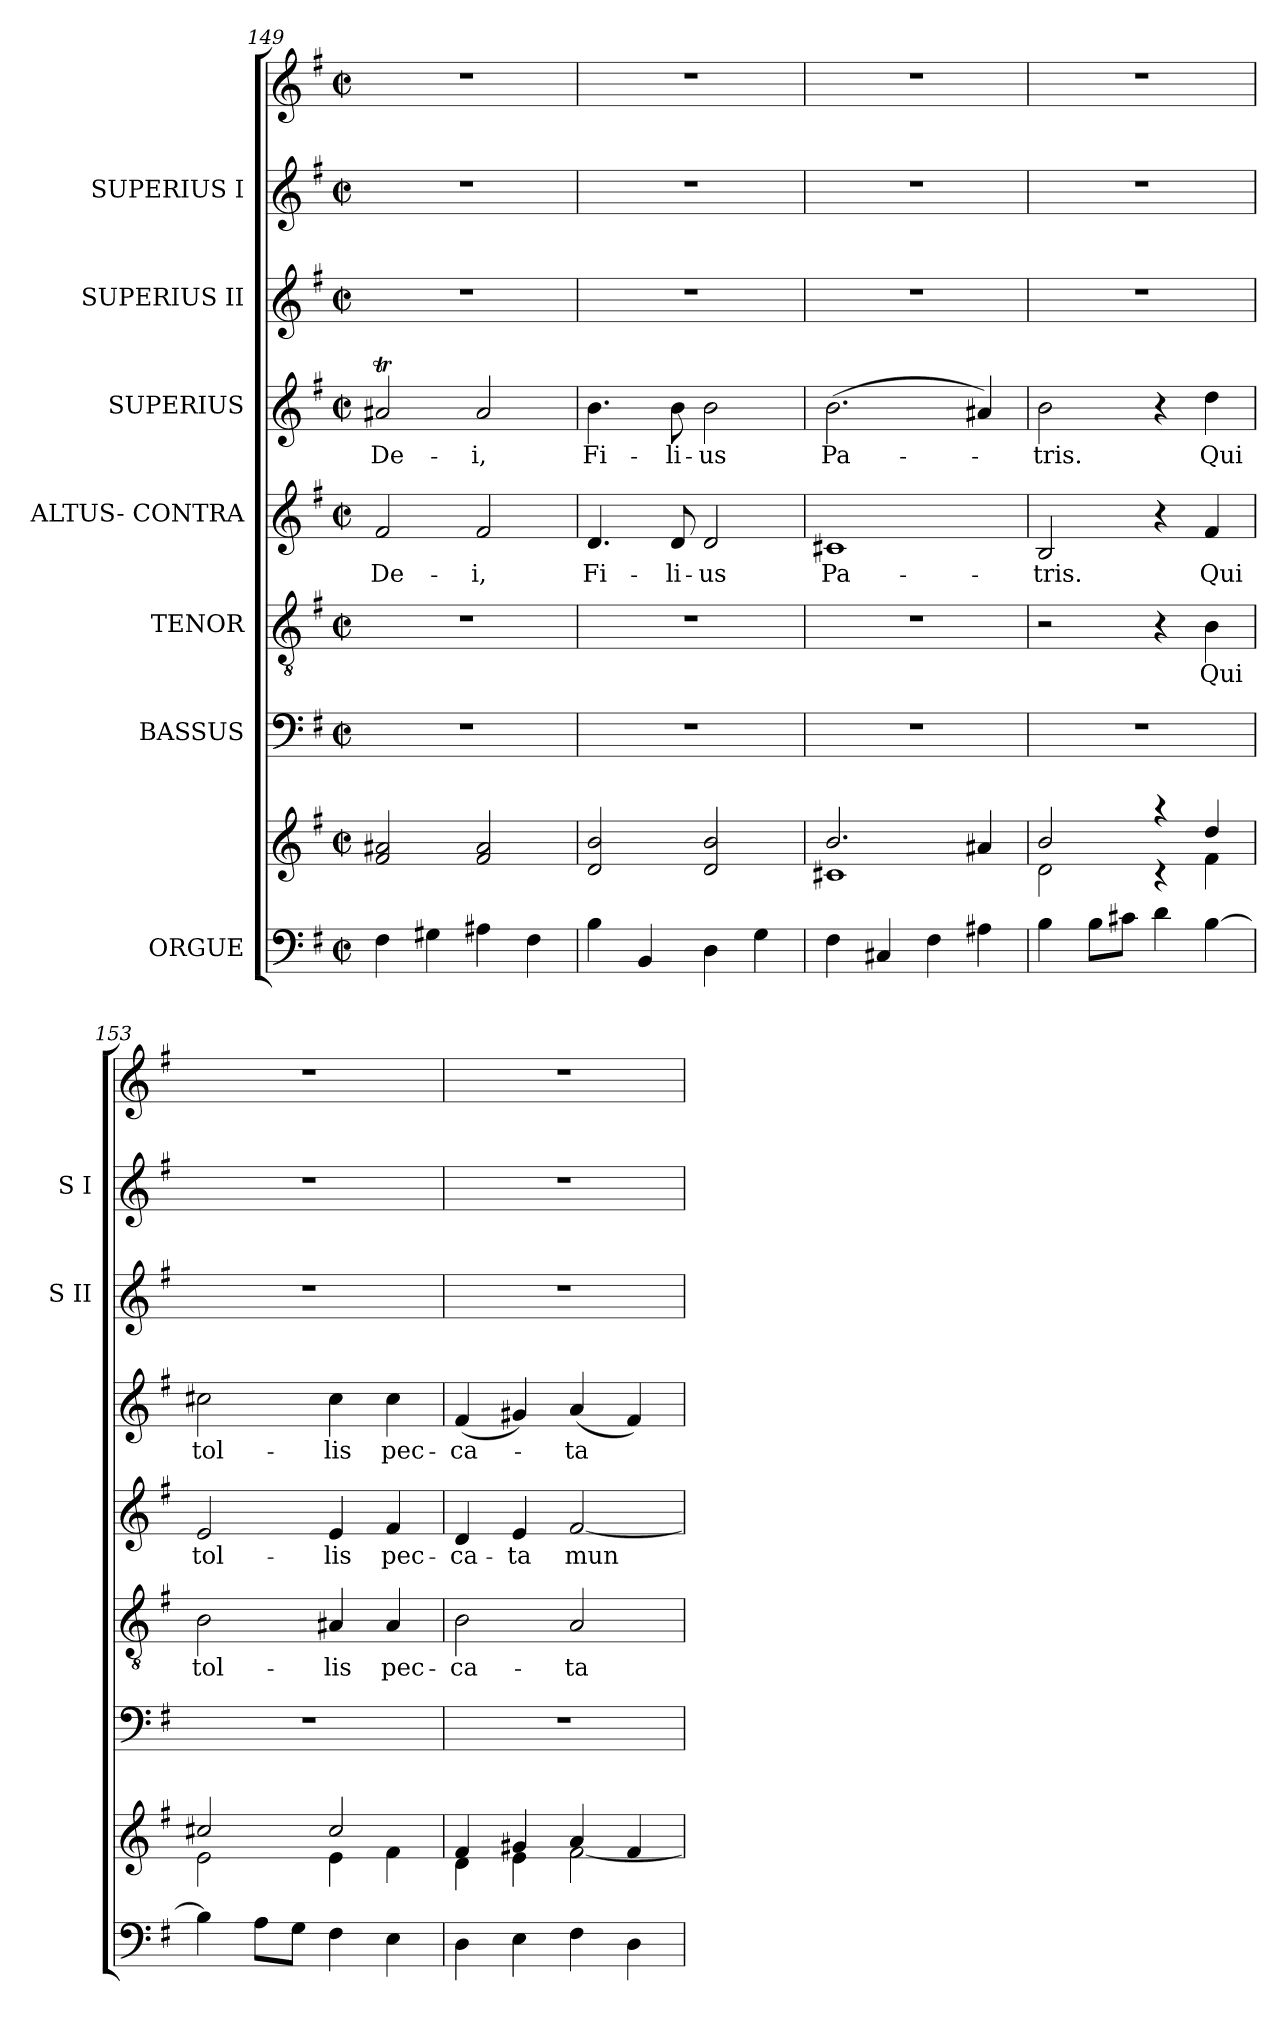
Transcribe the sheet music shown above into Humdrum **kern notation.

**kern	**kern	**kern	**kern	**text	**kern	**text	**kern	**text	**kern	**kern	**kern
*part8	*part8	*part7	*part6	*part6	*part5	*part5	*part4	*part4	*part3	*part2	*part1
*staff9	*staff8	*staff7	*staff6	*staff6	*staff5	*staff5	*staff4	*staff4	*staff3	*staff2	*staff1
*I"ORGUE	*	*I"BASSUS	*I"TENOR	*	*I"ALTUS- CONTRA	*	*I"SUPERIUS	*	*I"SUPERIUS II	*I"SUPERIUS I	*
*	*	*	*	*	*	*	*	*	*I'S II	*I'S I	*
!!LO:PB:g=z
*clefF4	*clefG2	*clefF4	*clefGv2	*	*clefG2	*	*clefG2	*	*clefG2	*clefG2	*clefG2
*k[f#]	*k[f#]	*k[f#]	*k[f#]	*	*k[f#]	*	*k[f#]	*	*k[f#]	*k[f#]	*k[f#]
*e:	*e:	*e:	*e:	*	*e:	*	*e:	*	*e:	*e:	*e:
*M2/2	*M2/2	*M2/2	*M2/2	*	*M2/2	*	*M2/2	*	*M2/2	*M2/2	*M2/2
*met(c|)	*met(c|)	*met(c|)	*met(c|)	*	*met(c|)	*	*met(c|)	*	*met(c|)	*met(c|)	*met(c|)
=149	=149	=149	=149	=149	=149	=149	=149	=149	=149	=149	=149
!	!	!	!	!	!	!LO:LY:b	!	!LO:LY:b	!	!	!
4F#\	2f#/ 2a#X/	1r	1r	.	2f#/	De-	2a#Xt/	De-	1r	1r	1r
4G#X\	.	.	.	.	.	.	.	.	.	.	.
!	!	!	!	!	!	!LO:LY:b	!	!LO:LY:b	!	!	!
4A#X\	2f#/ 2a#/	.	.	.	2f#/	-i,	2a#/	-i,	.	.	.
4F#\	.	.	.	.	.	.	.	.	.	.	.
=150	=150	=150	=150	=150	=150	=150	=150	=150	=150	=150	=150
!	!	!	!	!	!	!LO:LY:b	!	!LO:LY:b	!	!	!
4B\	2d/ 2b/	1r	1r	.	4.d/	Fi-	4.b\	Fi-	1r	1r	1r
4BB/	.	.	.	.	.	.	.	.	.	.	.
!	!	!	!	!	!	!LO:LY:b	!	!LO:LY:b	!	!	!
.	.	.	.	.	8d/	-li-	8b\	-li-	.	.	.
!	!	!	!	!	!	!LO:LY:b	!	!LO:LY:b	!	!	!
4D\	2d/ 2b/	.	.	.	2d/	-us	2b\	-us	.	.	.
4G\	.	.	.	.	.	.	.	.	.	.	.
=151	=151	=151	=151	=151	=151	=151	=151	=151	=151	=151	=151
*	*^	*	*	*	*	*	*	*	*	*	*
!	!	!	!	!	!	!	!LO:LY:b	!	!LO:LY:b	!	!	!
4F#\	2.b/	1c#X	1r	1r	.	1c#X	Pa-	(>2.b\	Pa-	1r	1r	1r
4C#X/	.	.	.	.	.	.	.	.	.	.	.	.
4F#\	.	.	.	.	.	.	.	.	.	.	.	.
4A#X\	4a#X/	.	.	.	.	.	.	4a#X/)	.	.	.	.
=152	=152	=152	=152	=152	=152	=152	=152	=152	=152	=152	=152	=152
!	!	!	!	!	!	!	!LO:LY:b	!	!LO:LY:b	!	!	!
4B\	2b/	2d\	1r	2r	.	2B/	-tris.	2b\	-tris.	1r	1r	1r
8B\L	.	.	.	.	.	.	.	.	.	.	.	.
8c#X\J	.	.	.	.	.	.	.	.	.	.	.	.
4d\	4raa	4rc	.	4r	.	4r	.	4r	.	.	.	.
!	!	!	!	!	!LO:LY:b	!	!LO:LY:b	!	!LO:LY:b	!	!	!
[4B\	4dd/	4f#\	.	4B\	Qui	4f#/	Qui	4dd\	Qui	.	.	.
=153	=153	=153	=153	=153	=153	=153	=153	=153	=153	=153	=153	=153
!	!	!	!	!	!LO:LY:b	!	!LO:LY:b	!	!LO:LY:b	!	!	!
4B\]	2cc#X/	2e\	1r	2B\	tol-	2e/	tol-	2cc#X\	tol-	1r	1r	1r
8A\L	.	.	.	.	.	.	.	.	.	.	.	.
8G\J	.	.	.	.	.	.	.	.	.	.	.	.
!	!	!	!	!	!LO:LY:b	!	!LO:LY:b	!	!LO:LY:b	!	!	!
4F#\	2cc#/	4e\	.	4A#X/	-lis	4e/	-lis	4cc#\	-lis	.	.	.
!	!	!	!	!	!LO:LY:b	!	!LO:LY:b	!	!LO:LY:b	!	!	!
4E\	.	4f#\	.	4A#/	pec-	4f#/	pec-	4cc#\	pec-	.	.	.
!!LO:LB:g=z
=154	=154	=154	=154	=154	=154	=154	=154	=154	=154	=154	=154	=154
!	!	!	!	!	!LO:LY:b	!	!LO:LY:b	!	!LO:LY:b	!	!	!
4D\	4f#/	4d\	1r	2B\	-ca-	4d/	-ca-	(<4f#/	-ca-	1r	1r	1r
!	!	!	!	!	!	!	!LO:LY:b	!	!	!	!	!
4E\	4g#X/	4e\	.	.	.	4e/	-ta	4g#X/)	.	.	.	.
!	!	!	!	!	!LO:LY:b	!	!LO:LY:b	!	!LO:LY:b	!	!	!
4F#\	4a/	[<2f#\	.	2A/	-ta	[2f#/	mun-	(<4a/	-ta	.	.	.
4D\	4f#/	.	.	.	.	.	.	4f#/)	.	.	.	.
*	*v	*v	*	*	*	*	*	*	*	*	*	*
=	=	=	=	=	=	=	=	=	=	=	=
*-	*-	*-	*-	*-	*-	*-	*-	*-	*-	*-	*-
